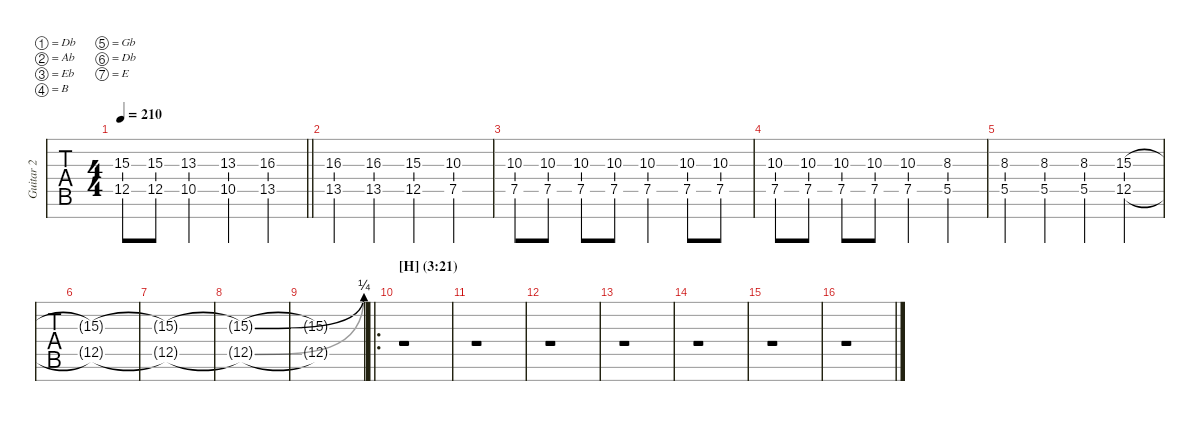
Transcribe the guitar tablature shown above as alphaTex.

\defaultSystemsLayout 4
\hideDynamics
\bracketExtendMode nobrackets
\multiTrackTrackNamePolicy allsystems
\firstSystemTrackNameMode fullname
\otherSystemsTrackNameMode fullname
\track ("Guitar 2" "Gtr. 2") {instrument overdrivenguitar}
\staff {tabs}
\tuning (Db4 Ab3 Eb3 B2 Gb2 Db2 E1)
\ts (4 4)
\tempo 210
\clef g2
\barLineRight lightlight
\ks c
(15.3{acc #} 12.5{acc #}).8{dy mf} (15.3{acc #} 12.5{acc #}).8 (13.3 10.5).4 (13.3 10.5).4 (16.3 13.5).4 |
(16.3 13.5).4 (16.3 13.5).4 (15.3{acc #} 12.5{acc #}).4 (10.3{acc #} 7.5{acc #}).4 |
(10.3{acc #} 7.5{acc #}).8 (10.3{acc #} 7.5{acc #}).8 (10.3{acc #} 7.5{acc #}).8 (10.3{acc #} 7.5{acc #}).8 (10.3{acc #} 7.5{acc #}).4 (10.3{acc #} 7.5{acc #}).8 (10.3{acc #} 7.5{acc #}).8 |
(10.3{acc #} 7.5{acc #}).8 (10.3{acc #} 7.5{acc #}).8 (10.3{acc #} 7.5{acc #}).8 (10.3{acc #} 7.5{acc #}).8 (10.3{acc #} 7.5{acc #}).4 (8.3 5.5).4 |
(8.3 5.5).4 (8.3 5.5).4 (8.3 5.5).4 (15.3{acc #} 12.5{acc #}).4 |
(15.3{t acc #} 12.5{t acc #}).1 |
(15.3{t acc #} 12.5{t acc #}).1 |
(15.3{be (bend 0 0 59.4 1) t acc #} 12.5{be (bend 0 0 59.4 1) t acc #}).1 |
(15.3{t acc #} 12.5{t acc #}).1 |
\ro
\section ("" "[H] (3:21)")
r.1 |
r.1 |
r.1 |
r.1 |
r.1 |
r.1 |
r.1
